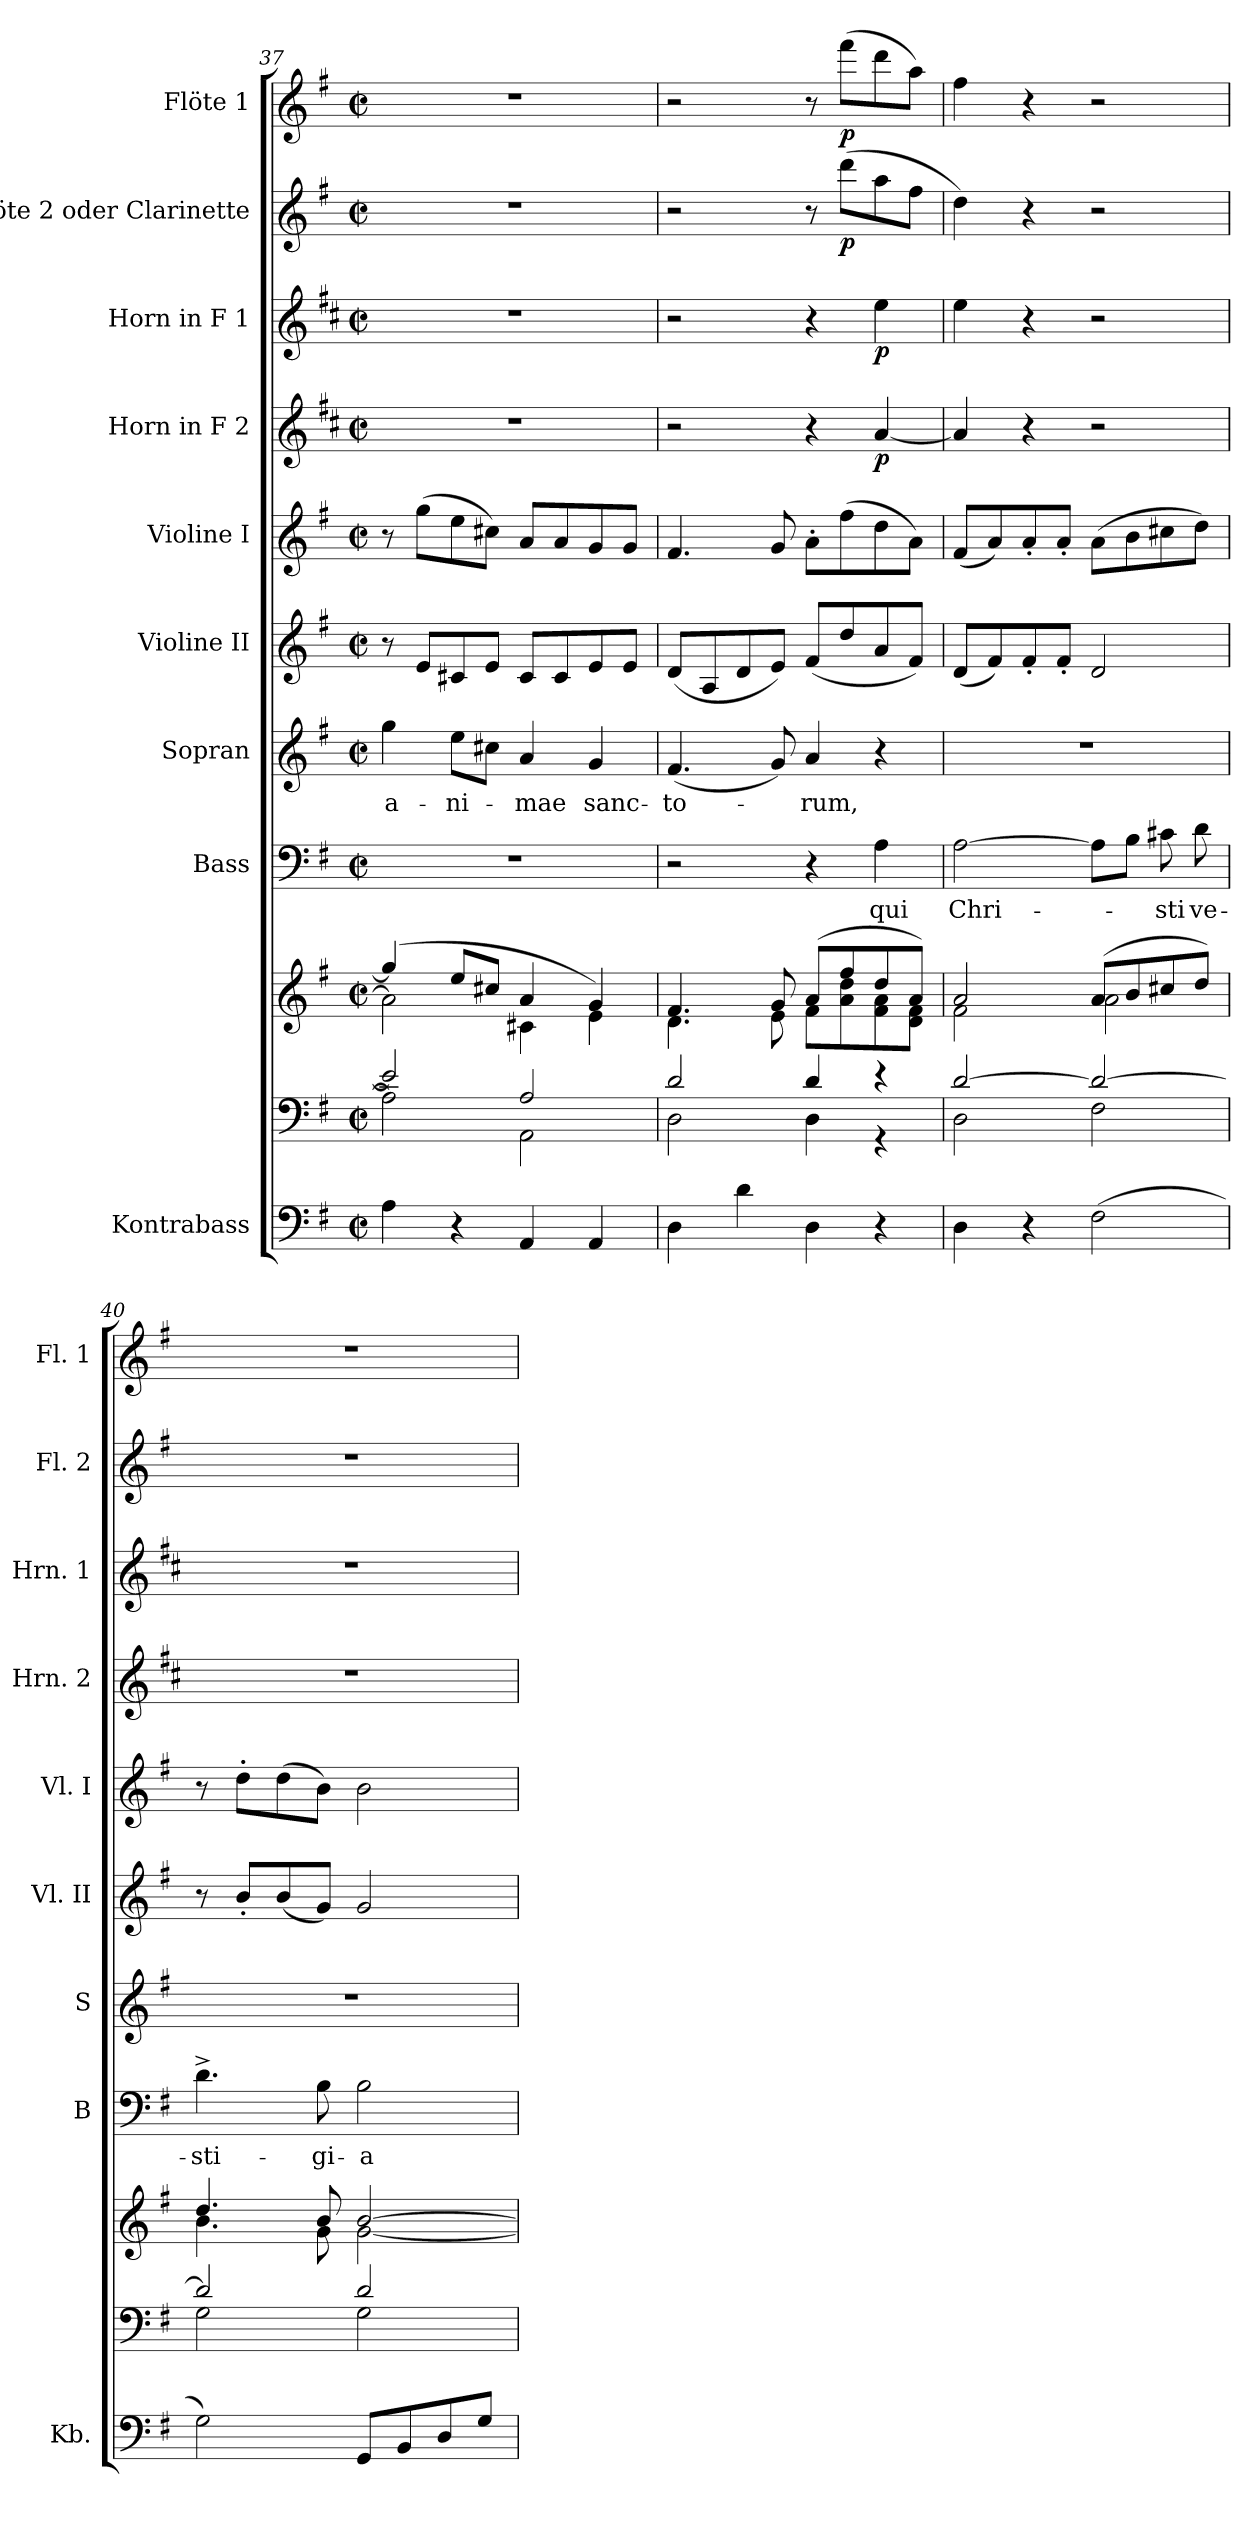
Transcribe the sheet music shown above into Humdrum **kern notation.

**kern	**kern	**kern	**kern	**text	**kern	**text	**kern	**kern	**kern	**dynam	**kern	**dynam	**kern	**dynam	**kern	**dynam
*part10	*part9	*part9	*part8	*part8	*part7	*part7	*part6	*part5	*part4	*part4	*part3	*part3	*part2	*part2	*part1	*part1
*staff11	*staff10	*staff9	*staff8	*staff8	*staff7	*staff7	*staff6	*staff5	*staff4	*staff4	*staff3	*staff3	*staff2	*staff2	*staff1	*staff1
*I"Kontrabass	*	*	*I"Bass	*	*I"Sopran	*	*I"Violine II	*I"Violine I	*I"Horn in F 2	*	*I"Horn in F 1	*	*I"Flöte 2 oder Clarinette	*	*I"Flöte 1	*
*I'Kb.	*	*	*I'B	*	*I'S	*	*I'Vl. II	*I'Vl. I	*I'Hrn. 2	*	*I'Hrn. 1	*	*I'Fl. 2	*	*I'Fl. 1	*
*clefF4	*clefF4	*clefG2	*clefF4	*	*clefG2	*	*clefG2	*clefG2	*clefG2	*	*clefG2	*	*clefG2	*	*clefG2	*
*ITrd7c12	*	*	*	*	*	*	*	*	*ITrd4c7	*	*ITrd4c7	*	*	*	*	*
*k[f#]	*k[f#]	*k[f#]	*k[f#]	*	*k[f#]	*	*k[f#]	*k[f#]	*k[f#]	*	*k[f#]	*	*k[f#]	*	*k[f#]	*
*G:	*G:	*G:	*G:	*	*G:	*	*G:	*G:	*G:	*	*G:	*	*G:	*	*G:	*
*M2/2	*M2/2	*M2/2	*M2/2	*	*M2/2	*	*M2/2	*M2/2	*M2/2	*	*M2/2	*	*M2/2	*	*M2/2	*
*met(c|)	*met(c|)	*met(c|)	*met(c|)	*	*met(c|)	*	*met(c|)	*met(c|)	*met(c|)	*	*met(c|)	*	*met(c|)	*	*met(c|)	*
=37	=37	=37	=37	=37	=37	=37	=37	=37	=37	=37	=37	=37	=37	=37	=37	=37
*	*^	*^	*	*	*	*	*	*	*	*	*	*	*	*	*	*
!	!	!	!	!	!	!	!	!LO:LY:b	!	!	!	!	!	!	!	!	!	!
4AA\	2e/]	2A\]	(>4gg/]	2a\]	1r	.	4gg\	a-	8r	8r	1r	.	1r	.	1r	.	1r	.
.	.	.	.	.	.	.	.	.	8e/L	(>8gg\L	.	.	.	.	.	.	.	.
!	!	!	!	!	!	!	!	!LO:LY:b	!	!	!	!	!	!	!	!	!	!
4r	.	.	8ee/L	.	.	.	8ee\L	-ni-	8c#X/	8ee\	.	.	.	.	.	.	.	.
.	.	.	8cc#X/J	.	.	.	8cc#X\J	.	8e/J	8cc#X\J)	.	.	.	.	.	.	.	.
!	!	!	!	!	!	!	!	!LO:LY:b	!	!	!	!	!	!	!	!	!	!
4AAA/	2A/	2AA\	4a/	4c#X\	.	.	4a/	-mae	8c#/L	8a/L	.	.	.	.	.	.	.	.
.	.	.	.	.	.	.	.	.	8c#/	8a/	.	.	.	.	.	.	.	.
!	!	!	!	!	!	!	!	!LO:LY:b	!	!	!	!	!	!	!	!	!	!
4AAA/	.	.	4g/)	4e\	.	.	4g/	sanc-	8e/	8g/	.	.	.	.	.	.	.	.
.	.	.	.	.	.	.	.	.	8e/J	8g/J	.	.	.	.	.	.	.	.
=38	=38	=38	=38	=38	=38	=38	=38	=38	=38	=38	=38	=38	=38	=38	=38	=38	=38	=38
!	!	!	!	!	!	!	!	!LO:LY:b	!	!	!	!	!	!	!	!	!	!
4DD\	2d/	2D\	4.f#/	4.d\	2r	.	(<4.f#/	-to-	(<8d/L	4.f#/	2r	.	2r	.	2r	.	2r	.
.	.	.	.	.	.	.	.	.	8A/	.	.	.	.	.	.	.	.	.
4D\	.	.	.	.	.	.	.	.	8d/	.	.	.	.	.	.	.	.	.
.	.	.	8g/	8e\	.	.	8g/)	.	8e/J)	8g/	.	.	.	.	.	.	.	.
!	!	!	!	!	!	!	!	!LO:LY:b	!	!	!	!	!	!	!	!	!	!
4DD\	4d/	4D\	(>8a/L	8f#\L	4r	.	4a/	-rum,	(<8f#/L	8a'>\L	4r	.	4r	.	8r	.	8r	.
!	!	!	!	!	!	!	!	!	!	!	!	!	!	!	!	!LO:DY:b	!	!LO:DY:b
.	.	.	8ff#/	8a\ 8dd\	.	.	.	.	8dd/	(>8ff#\	.	.	.	.	(>8ddd\L	p	(>8fff#\L	p
!	!	!	!	!	!	!LO:LY:b	!	!	!	!	!	!LO:DY:b	!	!LO:DY:b	!	!	!	!
4r	4r	4r	8dd/	8f#\ 8a\	4A\	qui	4r	.	8a/	8dd\	[4d/	p	4a\	p	8aa\	.	8ddd\	.
.	.	.	8a/J)	8d\ 8f#\J	.	.	.	.	8f#/J)	8a\J)	.	.	.	.	8ff#\J	.	8aa\J)	.
=39	=39	=39	=39	=39	=39	=39	=39	=39	=39	=39	=39	=39	=39	=39	=39	=39	=39	=39
!	!	!	!	!	!	!LO:LY:b	!	!	!	!	!	!	!	!	!	!	!	!
4DD\	[>2d/	2D\	2a/	2f#\	[2A\	Chri-	1r	.	(<8d/L	(<8f#/L	4d/]	.	4a\	.	4dd\)	.	4ff#\	.
.	.	.	.	.	.	.	.	.	8f#/)	8a/)	.	.	.	.	.	.	.	.
4r	.	.	.	.	.	.	.	.	8f#'</	8a'</	4r	.	4r	.	4r	.	4r	.
.	.	.	.	.	.	.	.	.	8f#'</J	8a'</J	.	.	.	.	.	.	.	.
(>2FF#\	2d/_	2F#\	(>8a/L	2a\	8A\L]	.	.	.	2d/	(>8a\L	2r	.	2r	.	2r	.	2r	.
.	.	.	8b/	.	8B\J	.	.	.	.	8b\	.	.	.	.	.	.	.	.
!	!	!	!	!	!	!LO:LY:b	!	!	!	!	!	!	!	!	!	!	!	!
.	.	.	8cc#X/	.	8c#X\	-sti	.	.	.	8cc#X\	.	.	.	.	.	.	.	.
!	!	!	!	!	!	!LO:LY:b	!	!	!	!	!	!	!	!	!	!	!	!
.	.	.	8dd/J)	.	8d\	ve-	.	.	.	8dd\J)	.	.	.	.	.	.	.	.
=40	=40	=40	=40	=40	=40	=40	=40	=40	=40	=40	=40	=40	=40	=40	=40	=40	=40	=40
!	!	!	!	!	!	!LO:LY:b	!	!	!	!	!	!	!	!	!	!	!	!
2GG\)	2d/]	2G\	4.dd/	4.b\	4.d^>\	-sti-	1r	.	8r	8r	1r	.	1r	.	1r	.	1r	.
.	.	.	.	.	.	.	.	.	8b'</L	8dd'>\L	.	.	.	.	.	.	.	.
.	.	.	.	.	.	.	.	.	(<8b/	(>8dd\	.	.	.	.	.	.	.	.
!	!	!	!	!	!	!LO:LY:b	!	!	!	!	!	!	!	!	!	!	!	!
.	.	.	8b/	8g\	8B\	-gi-	.	.	8g/J)	8b\J)	.	.	.	.	.	.	.	.
!	!	!	!	!	!	!LO:LY:b	!	!	!	!	!	!	!	!	!	!	!	!
8GGG/L	2d/	2G\	[>2b/	[<2g\	2B\	-a	.	.	2g/	2b\	.	.	.	.	.	.	.	.
8BBB/	.	.	.	.	.	.	.	.	.	.	.	.	.	.	.	.	.	.
8DD/	.	.	.	.	.	.	.	.	.	.	.	.	.	.	.	.	.	.
8GG/J	.	.	.	.	.	.	.	.	.	.	.	.	.	.	.	.	.	.
*	*v	*v	*	*	*	*	*	*	*	*	*	*	*	*	*	*	*	*
*	*	*v	*v	*	*	*	*	*	*	*	*	*	*	*	*	*	*
=	=	=	=	=	=	=	=	=	=	=	=	=	=	=	=	=
*-	*-	*-	*-	*-	*-	*-	*-	*-	*-	*-	*-	*-	*-	*-	*-	*-
